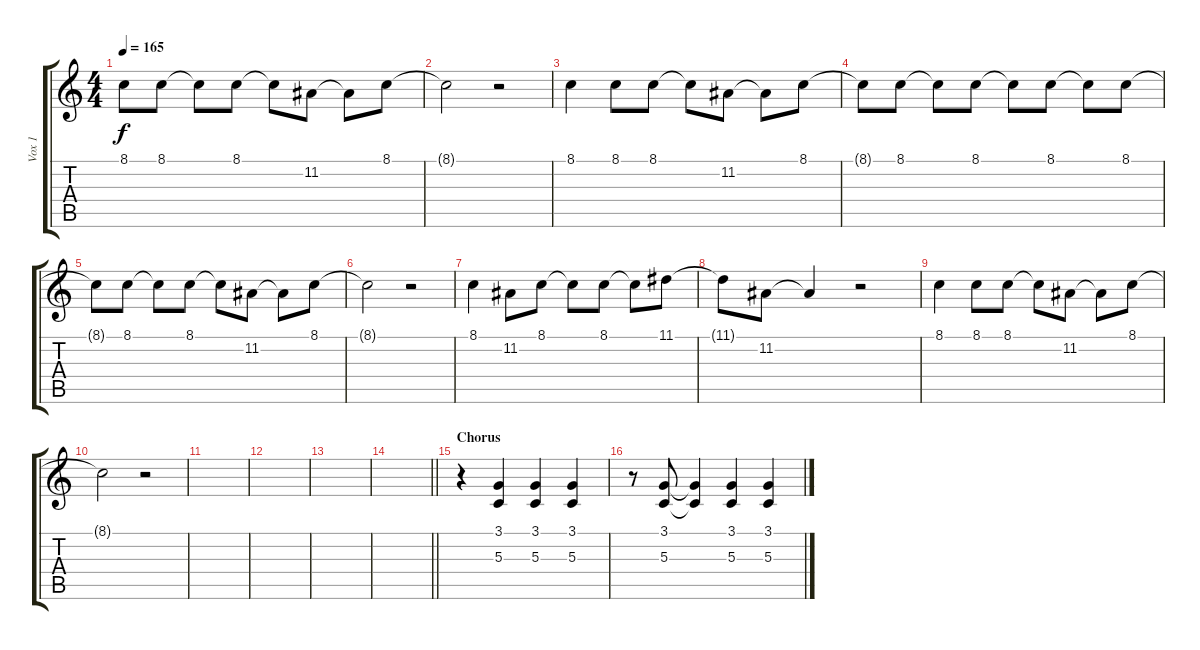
\track ("Vox 1" "Vox 1") {instrument altosax}
\staff {score tabs}
\tuning (E4 B3 G3 D3 A2 E2) {hide}
\ts (4 4)
\tempo 165
\clef g2
\ks c
8.1.8{dy f} 8.1.8 8.1{t}.8 8.1.8 8.1{t}.8 11.2.8 11.2{t}.8 8.1.8 |
8.1{t}.2 r.2 |
8.1.4 8.1.8 8.1.8 8.1{t}.8 11.2.8 11.2{t}.8 8.1.8 |
8.1{t}.8 8.1.8 8.1{t}.8 8.1.8 8.1{t}.8 8.1.8 8.1{t}.8 8.1.8 |
8.1{t}.8 8.1.8 8.1{t}.8 8.1.8 8.1{t}.8 11.2.8 11.2{t}.8 8.1.8 |
8.1{t}.2 r.2 |
8.1.4 11.2.8 8.1.8 8.1{t}.8 8.1.8 8.1{t}.8 11.1.8 |
11.1{t}.8 11.2.8 11.2{t}.4 r.2 |
8.1.4 8.1.8 8.1.8 8.1{t}.8 11.2.8 11.2{t}.8 8.1.8 |
8.1{t}.2 r.2 |
|
|
|
\barLineRight lightlight
|
\section ("" "Chorus")
r.4 (3.1 5.3).4 (3.1 5.3).4 (3.1 5.3).4 |
r.8 (3.1 5.3).8 (3.1{t} 5.3{t}).4 (3.1 5.3).4 (3.1 5.3).4
